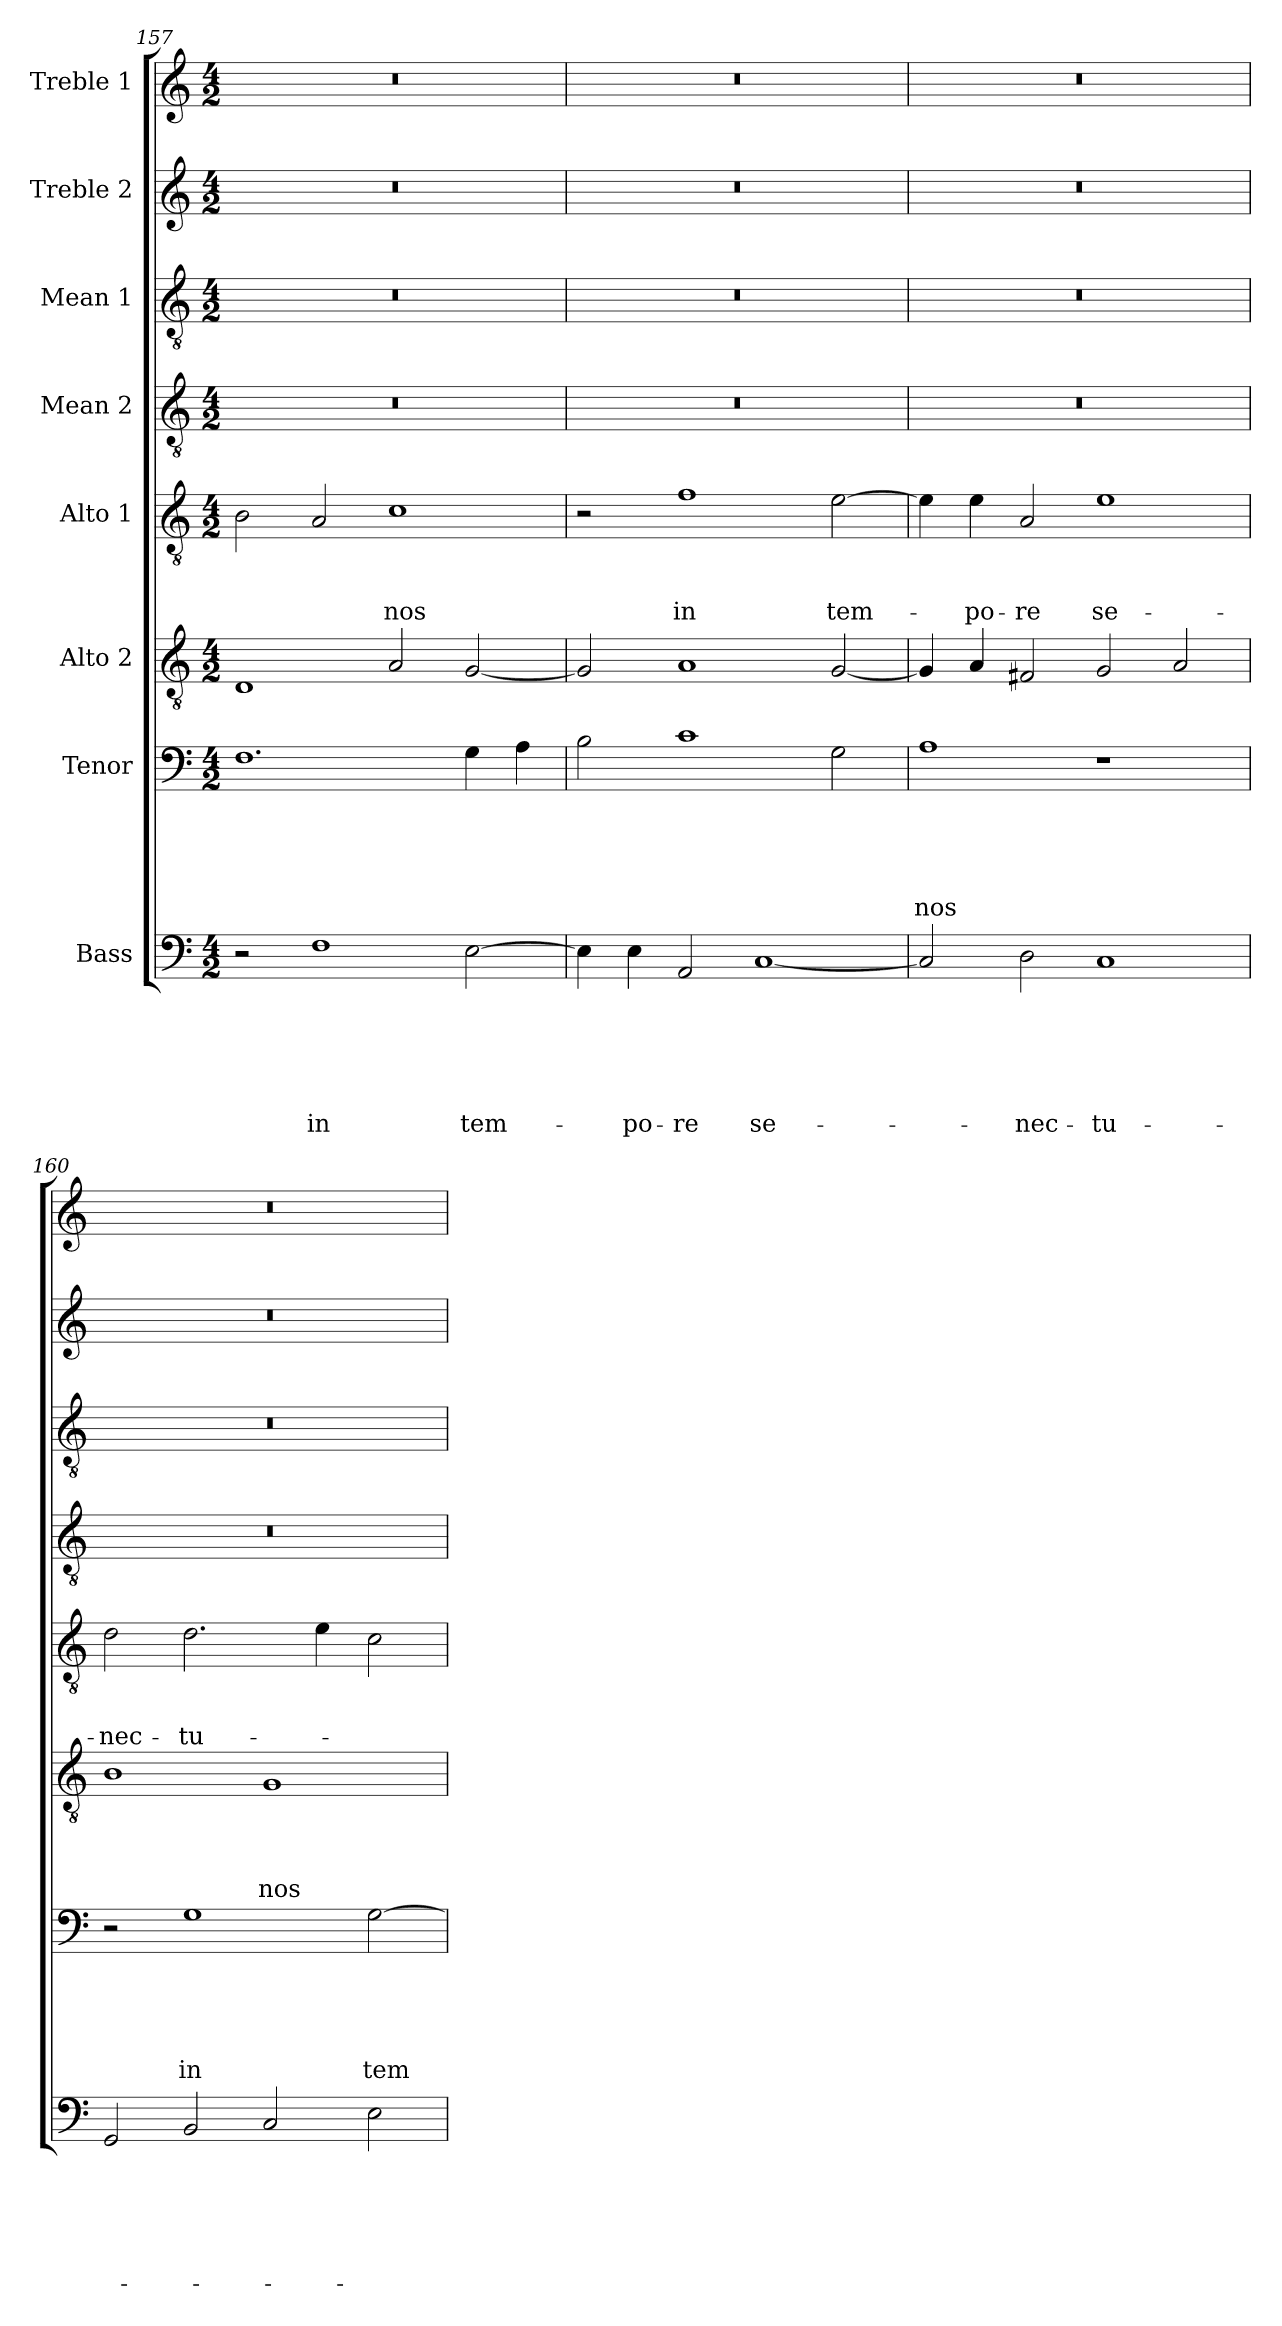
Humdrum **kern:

**kern	**text	**text	**text	**text	**text	**text	**kern	**text	**text	**text	**text	**text	**kern	**text	**text	**text	**text	**kern	**text	**text	**text	**kern	**kern	**kern	**kern
*part8	*part8	*part8	*part8	*part8	*part8	*part8	*part7	*part7	*part7	*part7	*part7	*part7	*part6	*part6	*part6	*part6	*part6	*part5	*part5	*part5	*part5	*part4	*part3	*part2	*part1
*staff8	*staff8	*staff8	*staff8	*staff8	*staff8	*staff8	*staff7	*staff7	*staff7	*staff7	*staff7	*staff7	*staff6	*staff6	*staff6	*staff6	*staff6	*staff5	*staff5	*staff5	*staff5	*staff4	*staff3	*staff2	*staff1
*I"Bass	*	*	*	*	*	*	*I"Tenor	*	*	*	*	*	*I"Alto 2	*	*	*	*	*I"Alto 1	*	*	*	*I"Mean 2	*I"Mean 1	*I"Treble 2	*I"Treble 1
!!LO:LB:g=z
*clefF4	*	*	*	*	*	*	*clefF4	*	*	*	*	*	*clefGv2	*	*	*	*	*clefGv2	*	*	*	*clefGv2	*clefGv2	*clefG2	*clefG2
*k[]	*	*	*	*	*	*	*k[]	*	*	*	*	*	*k[]	*	*	*	*	*k[]	*	*	*	*k[]	*k[]	*k[]	*k[]
*C:	*	*	*	*	*	*	*C:	*	*	*	*	*	*C:	*	*	*	*	*C:	*	*	*	*C:	*C:	*C:	*C:
*M4/2	*	*	*	*	*	*	*M4/2	*	*	*	*	*	*M4/2	*	*	*	*	*M4/2	*	*	*	*M4/2	*M4/2	*M4/2	*M4/2
=157	=157	=157	=157	=157	=157	=157	=157	=157	=157	=157	=157	=157	=157	=157	=157	=157	=157	=157	=157	=157	=157	=157	=157	=157	=157
2r	.	.	.	.	.	.	1.F	.	.	.	.	.	1D	.	.	.	.	2B\	.	.	.	0r	0r	0r	0r
1F	.	.	.	.	.	in	.	.	.	.	.	.	.	.	.	.	.	2A/	.	.	.	.	.	.	.
.	.	.	.	.	.	.	.	.	.	.	.	.	2A/	.	.	.	.	1c	.	.	nos	.	.	.	.
[2E\	.	.	.	.	.	tem-	4G\	.	.	.	.	.	[2G/	.	.	.	.	.	.	.	.	.	.	.	.
.	.	.	.	.	.	.	4A\	.	.	.	.	.	.	.	.	.	.	.	.	.	.	.	.	.	.
=158	=158	=158	=158	=158	=158	=158	=158	=158	=158	=158	=158	=158	=158	=158	=158	=158	=158	=158	=158	=158	=158	=158	=158	=158	=158
4E\]	.	.	.	.	.	.	2B\	.	.	.	.	.	2G/]	.	.	.	.	2r	.	.	.	0r	0r	0r	0r
4E\	.	.	.	.	.	-po-	.	.	.	.	.	.	.	.	.	.	.	.	.	.	.	.	.	.	.
2AA/	.	.	.	.	.	-re	1c	.	.	.	.	.	1A	.	.	.	.	1f	.	.	in	.	.	.	.
[1C	.	.	.	.	.	se-	.	.	.	.	.	.	.	.	.	.	.	.	.	.	.	.	.	.	.
.	.	.	.	.	.	.	2G\	.	.	.	.	.	[2G/	.	.	.	.	[2e\	.	.	tem-	.	.	.	.
=159	=159	=159	=159	=159	=159	=159	=159	=159	=159	=159	=159	=159	=159	=159	=159	=159	=159	=159	=159	=159	=159	=159	=159	=159	=159
2C/]	.	.	.	.	.	.	1A	.	.	.	.	nos	4G/]	.	.	.	.	4e\]	.	.	.	0r	0r	0r	0r
.	.	.	.	.	.	.	.	.	.	.	.	.	4A/	.	.	.	.	4e\	.	.	-po-	.	.	.	.
2D\	.	.	.	.	.	-nec-	.	.	.	.	.	.	2F#X/	.	.	.	.	2A/	.	.	-re	.	.	.	.
1C	.	.	.	.	.	-tu-	1r	.	.	.	.	.	2G/	.	.	.	.	1e	.	.	se-	.	.	.	.
.	.	.	.	.	.	.	.	.	.	.	.	.	2A/	.	.	.	.	.	.	.	.	.	.	.	.
=160	=160	=160	=160	=160	=160	=160	=160	=160	=160	=160	=160	=160	=160	=160	=160	=160	=160	=160	=160	=160	=160	=160	=160	=160	=160
2GG/	.	.	.	.	.	.	2r	.	.	.	.	.	1B	.	.	.	.	2d\	.	.	-nec-	0r	0r	0r	0r
2BB/	.	.	.	.	.	.	1G	.	.	.	.	in	.	.	.	.	.	2.d\	.	.	-tu-	.	.	.	.
2C/	.	.	.	.	.	.	.	.	.	.	.	.	1G	.	.	.	nos	.	.	.	.	.	.	.	.
.	.	.	.	.	.	.	.	.	.	.	.	.	.	.	.	.	.	4e\	.	.	.	.	.	.	.
2E\	.	.	.	.	.	.	[2G\	.	.	.	.	tem-	.	.	.	.	.	2c\	.	.	.	.	.	.	.
=	=	=	=	=	=	=	=	=	=	=	=	=	=	=	=	=	=	=	=	=	=	=	=	=	=
*-	*-	*-	*-	*-	*-	*-	*-	*-	*-	*-	*-	*-	*-	*-	*-	*-	*-	*-	*-	*-	*-	*-	*-	*-	*-
